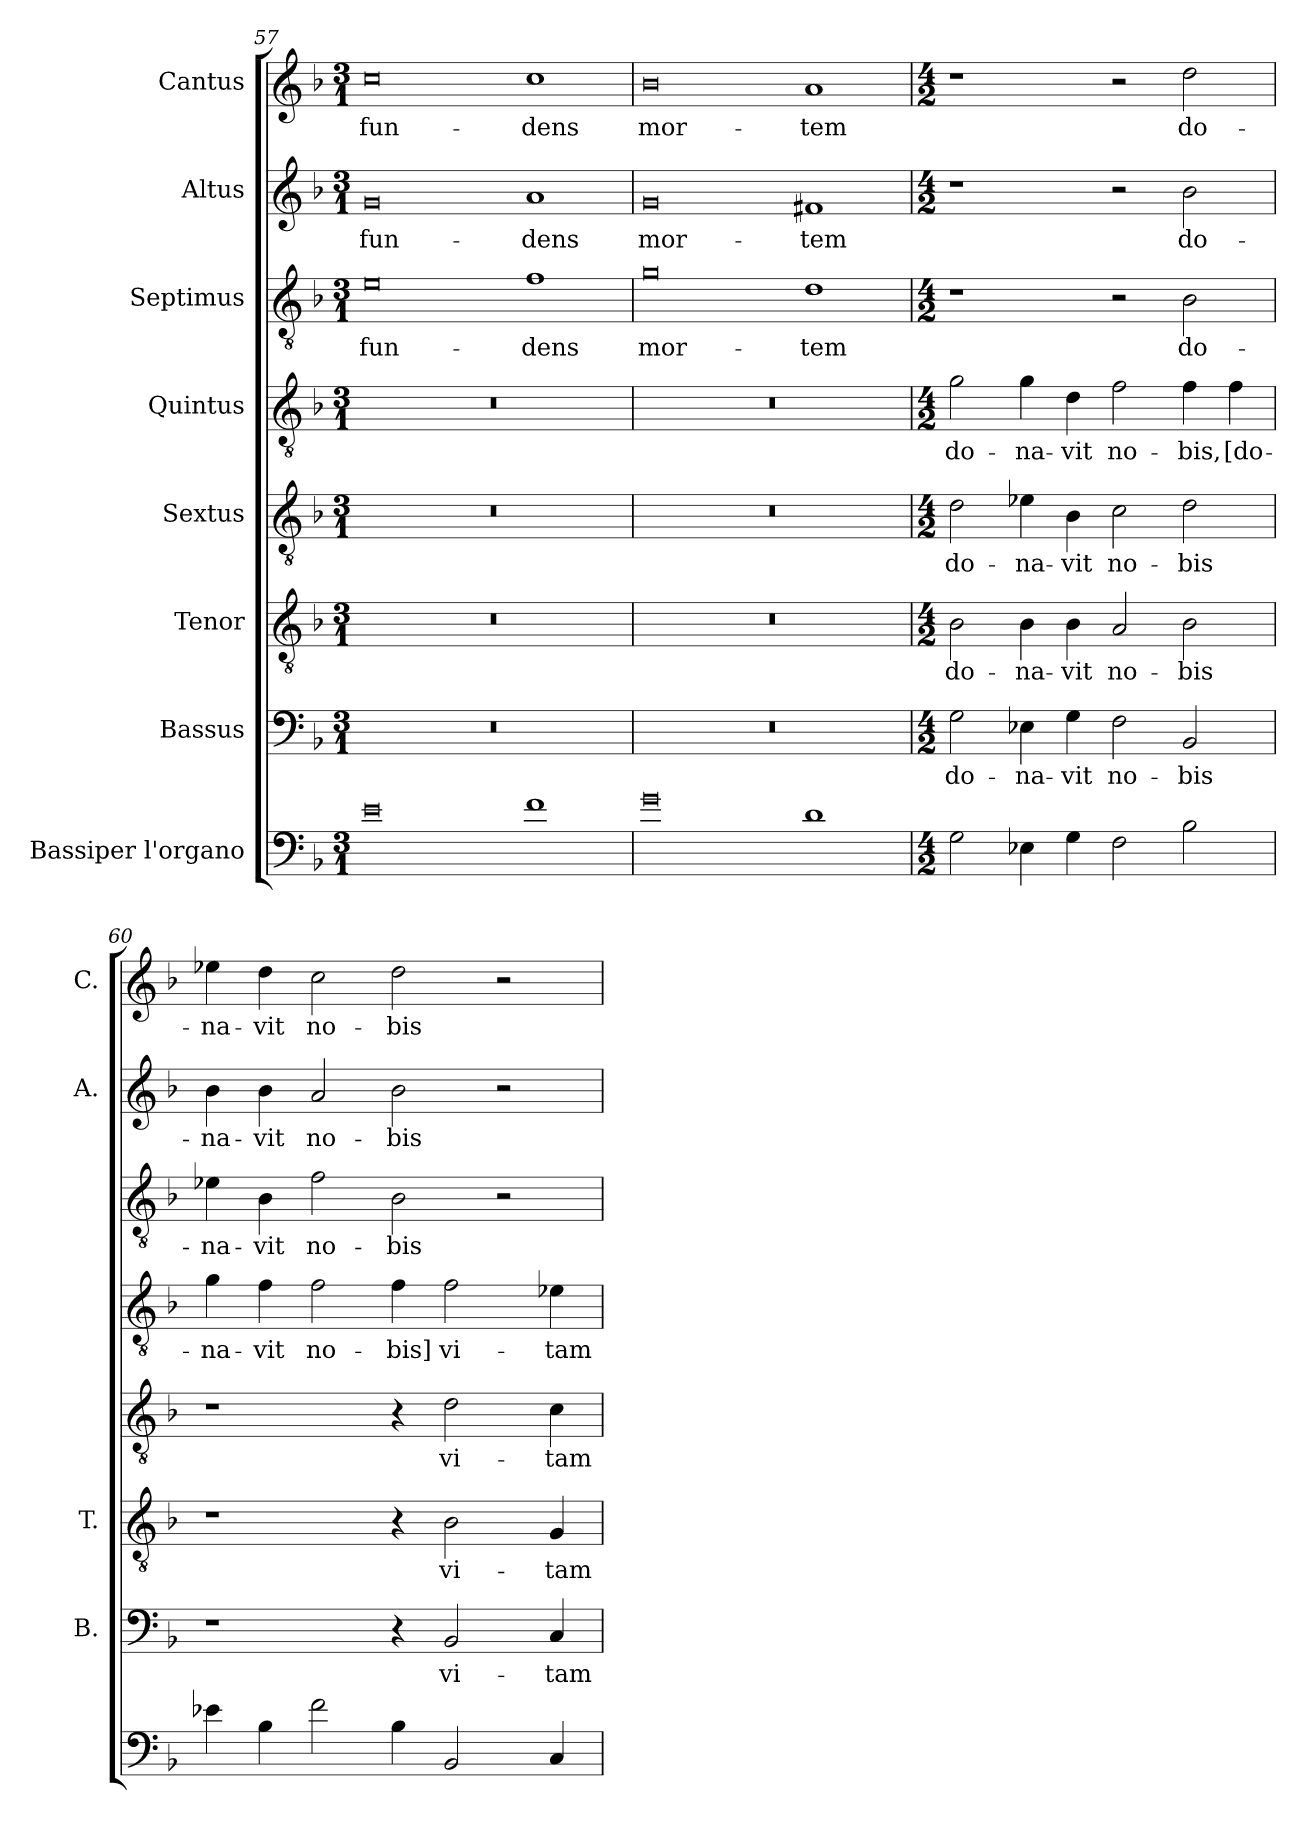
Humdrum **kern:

**kern	**kern	**text	**kern	**text	**kern	**text	**kern	**text	**kern	**text	**kern	**text	**kern	**text
*part8	*part7	*part7	*part6	*part6	*part5	*part5	*part4	*part4	*part3	*part3	*part2	*part2	*part1	*part1
*staff8	*staff7	*staff7	*staff6	*staff6	*staff5	*staff5	*staff4	*staff4	*staff3	*staff3	*staff2	*staff2	*staff1	*staff1
*I"Bassiper l'organo	*I"Bassus	*	*I"Tenor	*	*I"Sextus	*	*I"Quintus	*	*I"Septimus	*	*I"Altus	*	*I"Cantus	*
*	*I'B.	*	*I'T.	*	*	*	*	*	*	*	*I'A.	*	*I'C.	*
*clefF4	*clefF4	*	*clefGv2	*	*clefGv2	*	*clefGv2	*	*clefGv2	*	*clefG2	*	*clefG2	*
*	*	*	*ITrd7c12	*	*ITrd7c12	*	*ITrd7c12	*	*ITrd7c12	*	*	*	*	*
*k[b-]	*k[b-]	*	*k[b-]	*	*k[b-]	*	*k[b-]	*	*k[b-]	*	*k[b-]	*	*k[b-]	*
*d:	*d:	*	*d:	*	*d:	*	*d:	*	*d:	*	*d:	*	*d:	*
*M3/1	*M3/1	*	*M3/1	*	*M3/1	*	*M3/1	*	*M3/1	*	*M3/1	*	*M3/1	*
=57	=57	=57	=57	=57	=57	=57	=57	=57	=57	=57	=57	=57	=57	=57
!	!LO:N:vis=1	!	!LO:N:vis=1	!	!LO:N:vis=1	!	!LO:N:vis=1	!	!	!LO:LY:b	!	!LO:LY:b	!	!LO:LY:b
0e	0.r	.	0.r	.	0.r	.	0.r	.	0E	-fun-	0g	-fun-	0cc	-fun-
!	!	!	!	!	!	!	!	!	!	!LO:LY:b	!	!LO:LY:b	!	!LO:LY:b
1f	.	.	.	.	.	.	.	.	1F	-dens	1a	-dens	1cc	-dens
=58	=58	=58	=58	=58	=58	=58	=58	=58	=58	=58	=58	=58	=58	=58
!	!LO:N:vis=1	!	!LO:N:vis=1	!	!LO:N:vis=1	!	!LO:N:vis=1	!	!	!LO:LY:b	!	!LO:LY:b	!	!LO:LY:b
0g	0.r	.	0.r	.	0.r	.	0.r	.	0G	mor-	0g	mor-	0b-	mor-
!	!	!	!	!	!	!	!	!	!	!LO:LY:b	!	!LO:LY:b	!	!LO:LY:b
1d	.	.	.	.	.	.	.	.	1D	-tem	1f#X	-tem	1a	-tem
=59	=59	=59	=59	=59	=59	=59	=59	=59	=59	=59	=59	=59	=59	=59
*M4/2	*M4/2	*	*M4/2	*	*M4/2	*	*M4/2	*	*M4/2	*	*M4/2	*	*M4/2	*
!	!	!LO:LY:b	!	!LO:LY:b	!	!LO:LY:b	!	!LO:LY:b	!	!	!	!	!	!
2G\	2G\	do-	2BB-\	do-	2D\	do-	2G\	do-	1r	.	1r	.	1r	.
!	!	!LO:LY:b	!	!LO:LY:b	!	!LO:LY:b	!	!LO:LY:b	!	!	!	!	!	!
4E-X\	4E-X\	-na-	4BB-\	-na-	4E-X\	-na-	4G\	-na-	.	.	.	.	.	.
!	!	!LO:LY:b	!	!LO:LY:b	!	!LO:LY:b	!	!LO:LY:b	!	!	!	!	!	!
4G\	4G\	-vit	4BB-\	-vit	4BB-\	-vit	4D\	-vit	.	.	.	.	.	.
!	!	!LO:LY:b	!	!LO:LY:b	!	!LO:LY:b	!	!LO:LY:b	!	!	!	!	!	!
2F\	2F\	no-	2AA/	no-	2C\	no-	2F\	no-	2r	.	2r	.	2r	.
!	!	!LO:LY:b	!	!LO:LY:b	!	!LO:LY:b	!	!LO:LY:b	!	!LO:LY:b	!	!LO:LY:b	!	!LO:LY:b
2B-\	2BB-/	-bis	2BB-\	-bis	2D\	-bis	4F\	-bis,	2BB-\	do-	2b-\	do-	2dd\	do-
!	!	!	!	!	!	!	!	!LO:LY:b	!	!	!	!	!	!
.	.	.	.	.	.	.	4F\	[do-	.	.	.	.	.	.
=60	=60	=60	=60	=60	=60	=60	=60	=60	=60	=60	=60	=60	=60	=60
!	!	!	!	!	!	!	!	!LO:LY:b	!	!LO:LY:b	!	!LO:LY:b	!	!LO:LY:b
4e-X\	1r	.	1r	.	1r	.	4G\	-na-	4E-X\	-na-	4b-\	-na-	4ee-X\	-na-
!	!	!	!	!	!	!	!	!LO:LY:b	!	!LO:LY:b	!	!LO:LY:b	!	!LO:LY:b
4B-\	.	.	.	.	.	.	4F\	-vit	4BB-\	-vit	4b-\	-vit	4dd\	-vit
!	!	!	!	!	!	!	!	!LO:LY:b	!	!LO:LY:b	!	!LO:LY:b	!	!LO:LY:b
2f\	.	.	.	.	.	.	2F\	no-	2F\	no-	2a/	no-	2cc\	no-
!	!	!	!	!	!	!	!	!LO:LY:b	!	!LO:LY:b	!	!LO:LY:b	!	!LO:LY:b
4B-\	4r	.	4r	.	4r	.	4F\	-bis]	2BB-\	-bis	2b-\	-bis	2dd\	-bis
!	!	!LO:LY:b	!	!LO:LY:b	!	!LO:LY:b	!	!LO:LY:b	!	!	!	!	!	!
2BB-/	2BB-/	vi-	2BB-\	vi-	2D\	vi-	2F\	vi-	.	.	.	.	.	.
.	.	.	.	.	.	.	.	.	2r	.	2r	.	2r	.
!	!	!LO:LY:b	!	!LO:LY:b	!	!LO:LY:b	!	!LO:LY:b	!	!	!	!	!	!
4C/	4C/	-tam	4GG/	-tam	4C\	-tam	4E-X\	-tam	.	.	.	.	.	.
=	=	=	=	=	=	=	=	=	=	=	=	=	=	=
*-	*-	*-	*-	*-	*-	*-	*-	*-	*-	*-	*-	*-	*-	*-
